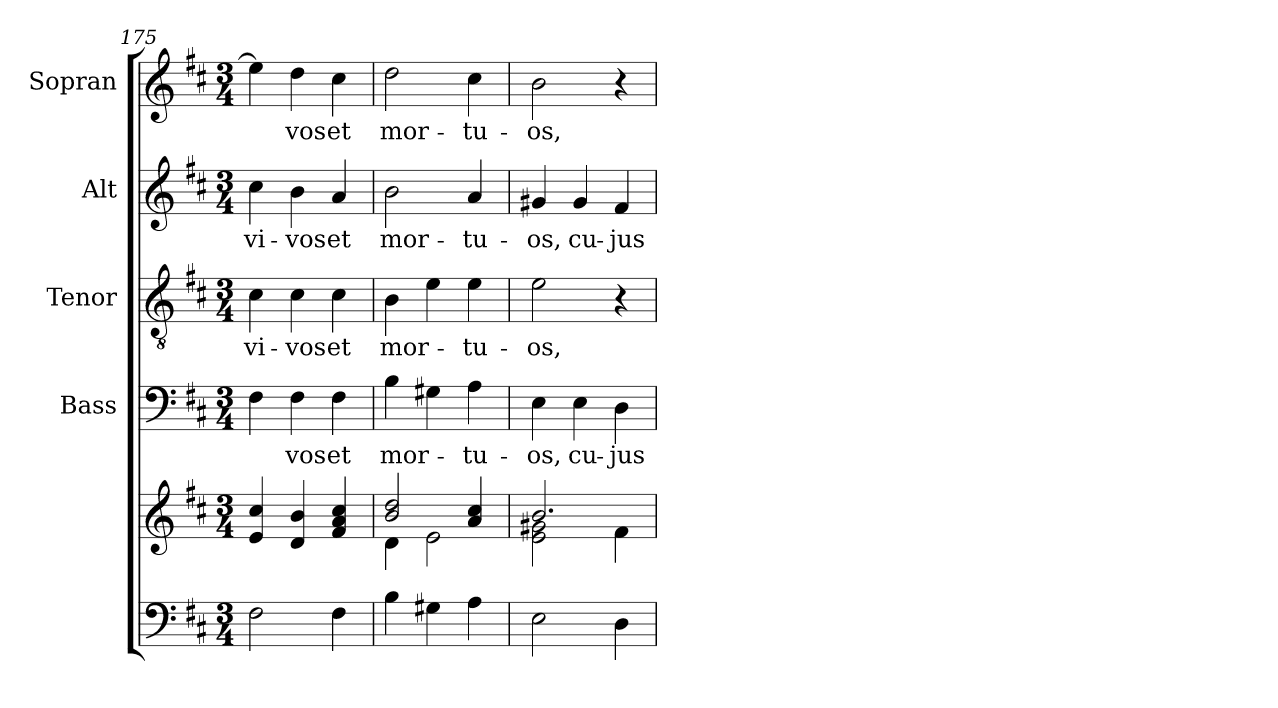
**kern	**kern	**kern	**text	**kern	**text	**kern	**text	**kern	**text
*part5	*part5	*part4	*part4	*part3	*part3	*part2	*part2	*part1	*part1
*staff6	*staff5	*staff4	*staff4	*staff3	*staff3	*staff2	*staff2	*staff1	*staff1
*	*	*I"Bass	*	*I"Tenor	*	*I"Alt	*	*I"Sopran	*
*	*	*I'B.	*	*I'T.	*	*I'A.	*	*I'S.	*
*clefF4	*clefG2	*clefF4	*	*clefGv2	*	*clefG2	*	*clefG2	*
*k[f#c#]	*k[f#c#]	*k[f#c#]	*	*k[f#c#]	*	*k[f#c#]	*	*k[f#c#]	*
*D:	*D:	*D:	*	*D:	*	*D:	*	*D:	*
*M3/4	*M3/4	*M3/4	*	*M3/4	*	*M3/4	*	*M3/4	*
=175	=175	=175	=175	=175	=175	=175	=175	=175	=175
!	!	!	!	!	!LO:LY:b	!	!LO:LY:b	!	!
2F#\	4e/ 4cc#/	4F#\	.	4c#\	vi-	4cc#\	vi-	4ee\]	.
!	!	!	!LO:LY:b	!	!LO:LY:b	!	!LO:LY:b	!	!LO:LY:b
.	4d/ 4b/	4F#\	-vos	4c#\	-vos	4b\	-vos	4dd\	-vos
!	!	!	!LO:LY:b	!	!LO:LY:b	!	!LO:LY:b	!	!LO:LY:b
4F#\	4f#/ 4a/ 4cc#/	4F#\	et	4c#\	et	4a/	et	4cc#\	et
=176	=176	=176	=176	=176	=176	=176	=176	=176	=176
*	*^	*	*	*	*	*	*	*	*
!	!	!	!	!LO:LY:b	!	!LO:LY:b	!	!LO:LY:b	!	!LO:LY:b
4B\	2b/ 2dd/	4d\	4B\	mor-	4B\	mor-	2b\	mor-	2dd\	mor-
4G#X\	.	2e\	4G#X\	.	4e\	.	.	.	.	.
!	!	!	!	!LO:LY:b	!	!LO:LY:b	!	!LO:LY:b	!	!LO:LY:b
4A\	4a/ 4cc#/	.	4A\	-tu-	4e\	-tu-	4a/	-tu-	4cc#\	-tu-
=177	=177	=177	=177	=177	=177	=177	=177	=177	=177	=177
!	!	!	!	!LO:LY:b	!	!LO:LY:b	!	!LO:LY:b	!	!LO:LY:b
2E\	2.b/	2e\ 2g#X\	4E\	-os,	2e\	-os,	4g#X/	-os,	2b\	-os,
!	!	!	!	!LO:LY:b	!	!	!	!LO:LY:b	!	!
.	.	.	4E\	cu-	.	.	4g#/	cu-	.	.
!	!	!	!	!LO:LY:b	!	!	!	!LO:LY:b	!	!
4D\	.	4f#\	4D\	-jus	4r	.	4f#/	-jus	4r	.
*	*v	*v	*	*	*	*	*	*	*	*
=	=	=	=	=	=	=	=	=	=
*-	*-	*-	*-	*-	*-	*-	*-	*-	*-
